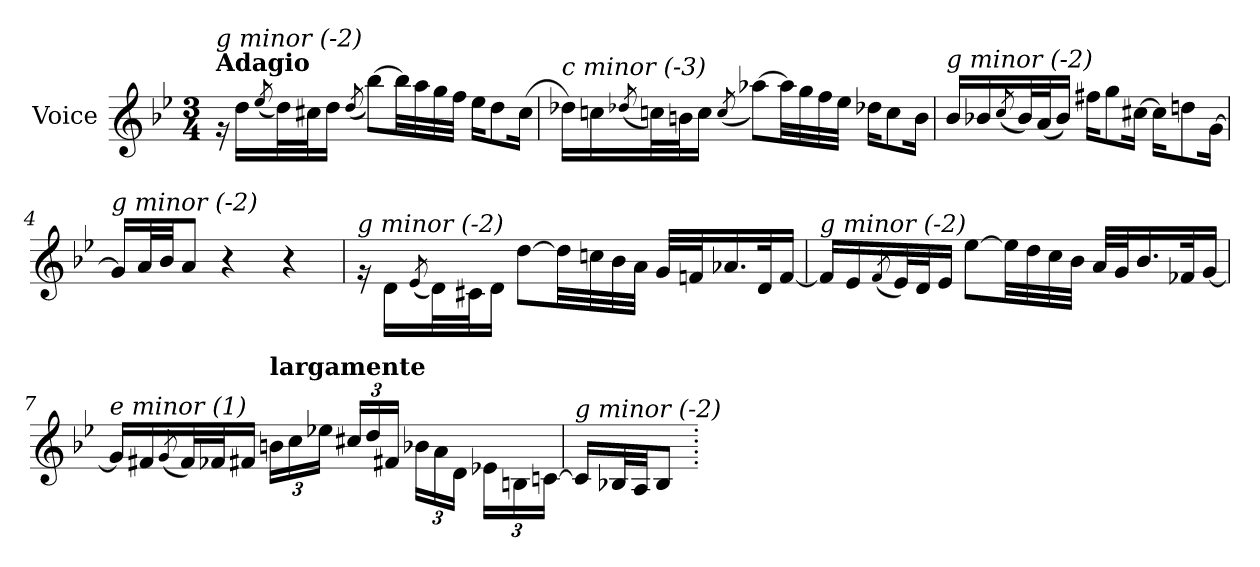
**kern
*part1
*staff1
*I"Voice
*I'V
*clefG2
*k[b-e-]
*M3/4
=1
!LO:TX:a:B:t=Adagio
!LO:TX:i:t=g minor (-2)
16rg
16dd\LL
(<8qee-/
32dd\L)
32cc#X\J
16dd\JJ
(<8qdd/
[8bb-\L)
32bb-\LL]
32aa\
32gg\
32ff\JJJ
16ee-\KL
8dd\
[16cc#\Jk
=2
!LO:TX:i:t=c minor (-3)
16dd-Xi\LL]
16ccn\
(<8qdd-Xi/
32ccn\L)
32bn\J
16cc\JJ
(<8qcc/
[8aa-X\L)
32aa-\LL]
32gg\
32ff\
32ee-\JJJ
16dd-X\KL
8cc\
16b\Jk
!!LO:LB:g=z
=3
!LO:TX:i:t=g minor (-2)
16b-/LL
16b-X/
(<8qcc/
32b-/L)
(<32a/J
16b-/JJ)
16ff#X\KL
8gg\
[16cc#X\Jk
16cc#\KL]
8ddn\
[16g\Jk
=4
!LO:TX:i:t=g minor (-2)
16g/LL]
32a/L
32b-/JJ
8a/J
4r
4r
=5
!LO:TX:i:t=g minor (-2)
16rg
16d\LL
(<8qe-/
32d\L)
32c#X\J
16d\JJ
[8dd\L
32dd\LL]
32ccn\
32b-\
32a\JJJ
32g/LLL
32fn/J
16.a-X/
32d/K
[16f/JJ
!!LO:LB:g=z
=6
!LO:TX:i:t=g minor (-2)
16f/LL]
16e-/
(<8qf/
32e-/L)
32d/J
16e-/JJ
[8ee-\L
32ee-\LL]
32dd\
32cc\
32b-\JJJ
32a/LLL
32g/J
16.b-/
32f-Xi/K
[16g/JJ
!!LO:LB:g=z
=7
!LO:TX:i:t=e minor (1)
16g/LL]
16f#X/
(<8qg/
32f#/L)
32f-Xi/J
16f#/JJ
*Xbrackettup
!LO:TX:a:B:t=largamente
24bn\LL
24cc\
24ee-X\JJ
24cc#X/LL
24dd/
24f#X/JJ
24b-X\LL
24a\
24d\JJ
24e-X\LL
24Bn\
[24cn\JJ
=8
!LO:TX:i:t=g minor (-2)
16c/LL]
32B-X/L
32A/JJ
8B-/J
=.
*-
